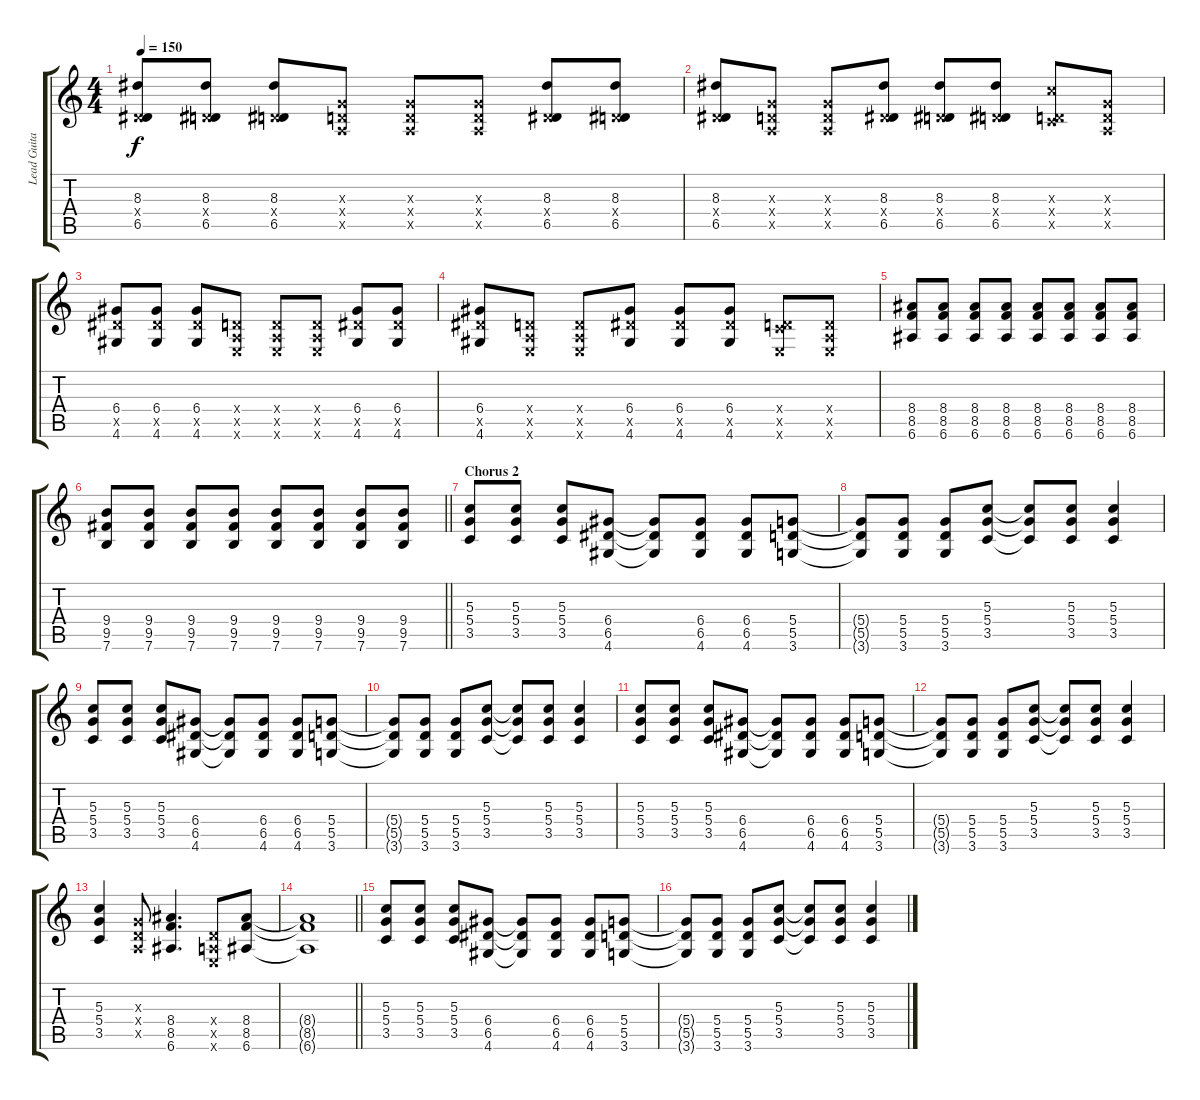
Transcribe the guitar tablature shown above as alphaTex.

\track ("Lead Guitar" "Lead Guita") {instrument distortionguitar}
\staff {score tabs}
\tuning (E4 B3 G3 D3 A2 E2) {hide}
\ts (4 4)
\tempo 150
\clef g2
\ks c
(8.3 0.4{x} 6.5).8{dy f} (8.3 0.4{x} 6.5).8 (8.3 0.4{x} 6.5).8 (0.3{x} 0.4{x} 0.5{x}).8 (0.3{x} 0.4{x} 0.5{x}).8 (0.3{x} 0.4{x} 0.5{x}).8 (8.3 0.4{x} 6.5).8 (8.3 0.4{x} 6.5).8 |
(8.3 0.4{x} 6.5).8 (0.3{x} 0.4{x} 0.5{x}).8 (0.3{x} 0.4{x} 0.5{x}).8 (8.3 0.4{x} 6.5).8 (8.3 0.4{x} 6.5).8 (8.3 0.4{x} 6.5).8 (5.3{x} 0.4{x} 3.5{x}).8 (0.3{x} 0.4{x} 0.5{x}).8 |
(6.4 6.5{x} 4.6).8 (6.4 6.5{x} 4.6).8 (6.4 6.5{x} 4.6).8 (0.4{x} 0.5{x} 0.6{x}).8 (0.4{x} 0.5{x} 0.6{x}).8 (0.4{x} 0.5{x} 0.6{x}).8 (6.4 6.5{x} 4.6).8 (6.4 6.5{x} 4.6).8 |
(6.4 6.5{x} 4.6).8 (0.4{x} 0.5{x} 0.6{x}).8 (0.4{x} 0.5{x} 0.6{x}).8 (6.4 6.5{x} 4.6).8 (6.4 6.5{x} 4.6).8 (6.4 6.5{x} 4.6).8 (0.4{x} 3.5{x} 0.6{x}).8 (0.4{x} 0.5{x} 0.6{x}).8 |
(8.4 8.5 6.6).8 (8.4 8.5 6.6).8 (8.4 8.5 6.6).8 (8.4 8.5 6.6).8 (8.4 8.5 6.6).8 (8.4 8.5 6.6).8 (8.4 8.5 6.6).8 (8.4 8.5 6.6).8 |
\barLineRight lightlight
(9.4 9.5 7.6).8 (9.4 9.5 7.6).8 (9.4 9.5 7.6).8 (9.4 9.5 7.6).8 (9.4 9.5 7.6).8 (9.4 9.5 7.6).8 (9.4 9.5 7.6).8 (9.4 9.5 7.6).8 |
\section ("" "Chorus 2")
(5.3 5.4 3.5).8 (5.3 5.4 3.5).8 (5.3 5.4 3.5).8 (6.4 6.5 4.6).8 (6.4{t} 6.5{t} 4.6{t}).8 (6.4 6.5 4.6).8 (6.4 6.5 4.6).8 (5.4 5.5 3.6).8 |
(5.4{t} 5.5{t} 3.6{t}).8 (5.4 5.5 3.6).8 (5.4 5.5 3.6).8 (5.3 5.4 3.5).8 (5.3{t} 5.4{t} 3.5{t}).8 (5.3 5.4 3.5).8 (5.3 5.4 3.5).4 |
(5.3 5.4 3.5).8 (5.3 5.4 3.5).8 (5.3 5.4 3.5).8 (6.4 6.5 4.6).8 (6.4{t} 6.5{t} 4.6{t}).8 (6.4 6.5 4.6).8 (6.4 6.5 4.6).8 (5.4 5.5 3.6).8 |
(5.4{t} 5.5{t} 3.6{t}).8 (5.4 5.5 3.6).8 (5.4 5.5 3.6).8 (5.3 5.4 3.5).8 (5.3{t} 5.4{t} 3.5{t}).8 (5.3 5.4 3.5).8 (5.3 5.4 3.5).4 |
(5.3 5.4 3.5).8 (5.3 5.4 3.5).8 (5.3 5.4 3.5).8 (6.4 6.5 4.6).8 (6.4{t} 6.5{t} 4.6{t}).8 (6.4 6.5 4.6).8 (6.4 6.5 4.6).8 (5.4 5.5 3.6).8 |
(5.4{t} 5.5{t} 3.6{t}).8 (5.4 5.5 3.6).8 (5.4 5.5 3.6).8 (5.3 5.4 3.5).8 (5.3{t} 5.4{t} 3.5{t}).8 (5.3 5.4 3.5).8 (5.3 5.4 3.5).4 |
(5.3 5.4 3.5).4 (0.3{x} 0.4{x} 0.5{x}).8 (8.4 8.5 6.6).4{d} (0.4{x} 0.5{x} 0.6{x}).8 (8.4 8.5 6.6).8 |
\barLineRight lightlight
(8.4{t} 8.5{t} 6.6{t}).1 |
(5.3 5.4 3.5).8 (5.3 5.4 3.5).8 (5.3 5.4 3.5).8 (6.4 6.5 4.6).8 (6.4{t} 6.5{t} 4.6{t}).8 (6.4 6.5 4.6).8 (6.4 6.5 4.6).8 (5.4 5.5 3.6).8 |
(5.4{t} 5.5{t} 3.6{t}).8 (5.4 5.5 3.6).8 (5.4 5.5 3.6).8 (5.3 5.4 3.5).8 (5.3{t} 5.4{t} 3.5{t}).8 (5.3 5.4 3.5).8 (5.3 5.4 3.5).4
